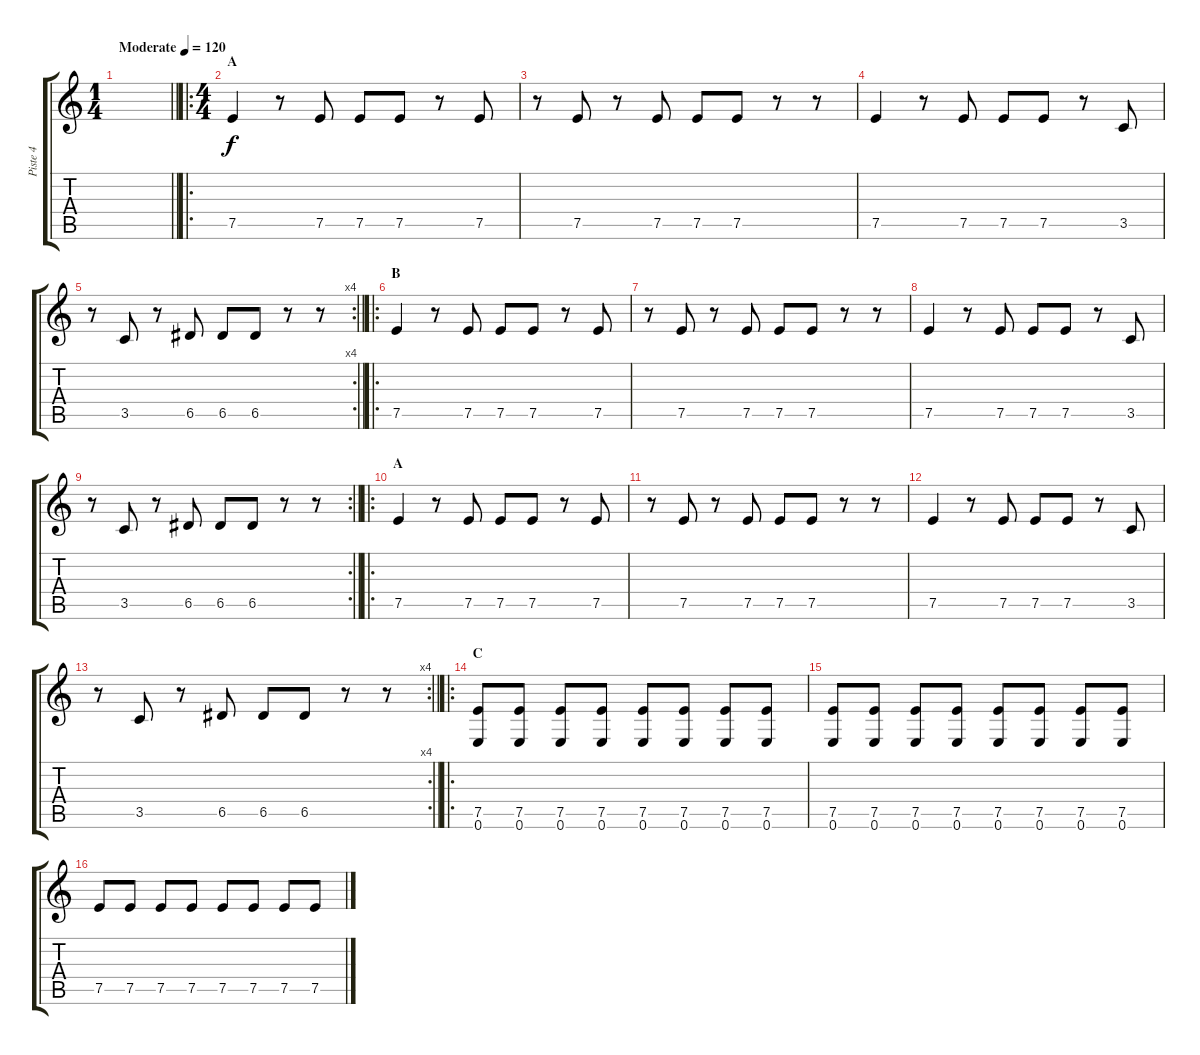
\track ("Piste 4" "Piste 4") {instrument distortionguitar}
\staff {score tabs}
\tuning (E4 B3 G3 D3 A2 E2) {hide}
\ts (1 4)
\tempo (120 "Moderate")
\clef g2
\barLineRight lightlight
\ks c
|
\ro
\ts (4 4)
\section ("" "A")
7.5.4 r.8 7.5.8 7.5.8 7.5.8 r.8 7.5.8 |
r.8 7.5.8 r.8 7.5.8 7.5.8 7.5.8 r.8 r.8 |
7.5.4 r.8 7.5.8 7.5.8 7.5.8 r.8 3.5.8 |
\rc 4
\barLineRight lightlight
r.8 3.5.8 r.8 6.5.8 6.5.8 6.5.8 r.8 r.8 |
\ro
\section ("" "B")
7.5.4 r.8 7.5.8 7.5.8 7.5.8 r.8 7.5.8 |
r.8 7.5.8 r.8 7.5.8 7.5.8 7.5.8 r.8 r.8 |
7.5.4 r.8 7.5.8 7.5.8 7.5.8 r.8 3.5.8 |
\rc 2
\barLineRight lightlight
r.8 3.5.8 r.8 6.5.8 6.5.8 6.5.8 r.8 r.8 |
\ro
\section ("" "A")
7.5.4 r.8 7.5.8 7.5.8 7.5.8 r.8 7.5.8 |
r.8 7.5.8 r.8 7.5.8 7.5.8 7.5.8 r.8 r.8 |
7.5.4 r.8 7.5.8 7.5.8 7.5.8 r.8 3.5.8 |
\rc 4
\barLineRight lightlight
r.8 3.5.8 r.8 6.5.8 6.5.8 6.5.8 r.8 r.8 |
\ro
\section ("" "C")
(7.5 0.6).8 (7.5 0.6).8 (7.5 0.6).8 (7.5 0.6).8 (7.5 0.6).8 (7.5 0.6).8 (7.5 0.6).8 (7.5 0.6).8 |
(7.5 0.6).8 (7.5 0.6).8 (7.5 0.6).8 (7.5 0.6).8 (7.5 0.6).8 (7.5 0.6).8 (7.5 0.6).8 (7.5 0.6).8 |
7.5.8 7.5.8 7.5.8 7.5.8 7.5.8 7.5.8 7.5.8 7.5.8
